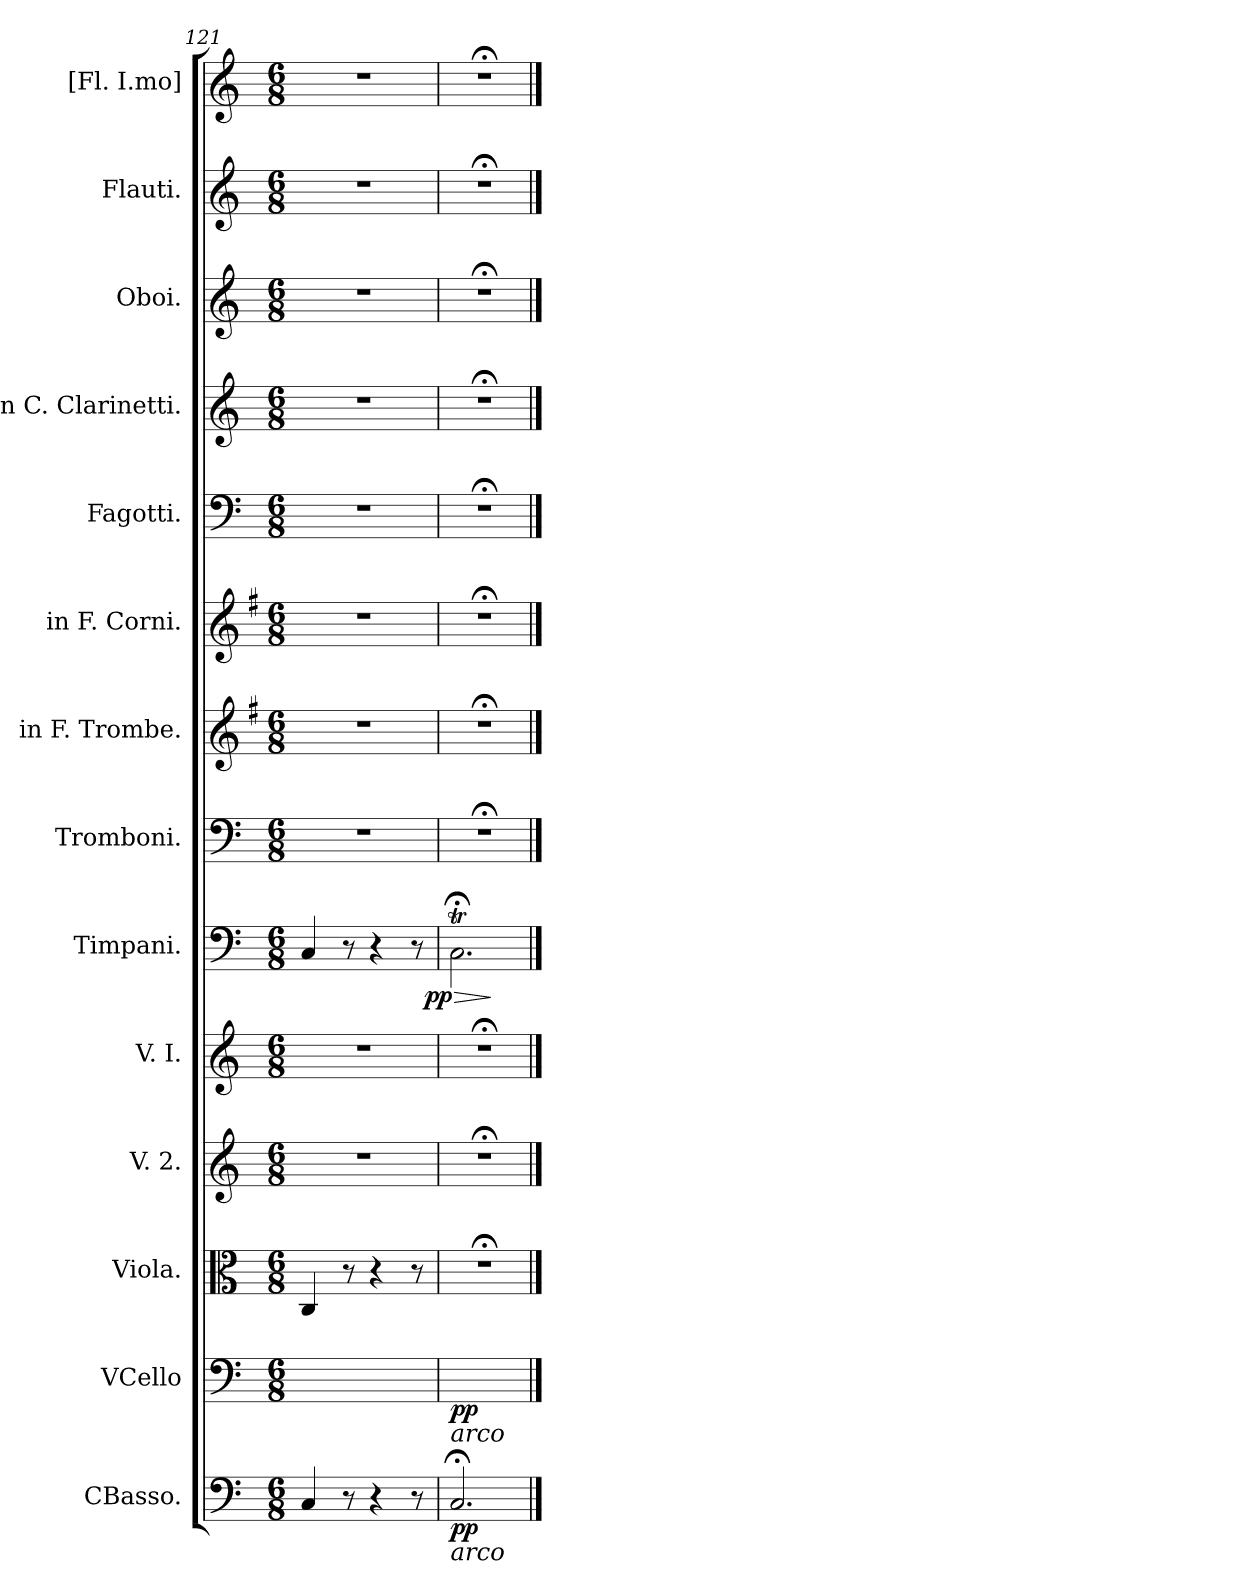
**kern	**dynam	**kern	**dynam	**kern	**kern	**kern	**kern	**dynam	**kern	**kern	**kern	**kern	**kern	**kern	**kern	**kern
*part14	*part14	*part13	*part13	*part12	*part11	*part10	*part9	*part9	*part8	*part7	*part6	*part5	*part4	*part3	*part2	*part1
*staff14	*staff14	*staff13	*staff13	*staff12	*staff11	*staff10	*staff9	*staff9	*staff8	*staff7	*staff6	*staff5	*staff4	*staff3	*staff2	*staff1
*I"CBasso.	*	*I"VCello	*	*I"Viola.	*I"V. 2.	*I"V. I.	*I"Timpani.	*	*I"Tromboni.	*I"in F. Trombe.	*I"in F. Corni.	*I"Fagotti.	*I"in C. Clarinetti.	*I"Oboi.	*I"Flauti.	*I"[Fl. I.mo]
*	*	*	*	*I'Vla	*I'V	*I'V	*I'Timp	*	*I'Trb	*	*	*	*I'Cl	*I'Ob	*I'Fl	*I'Fl
*clefF4	*	*clefF4	*	*clefC3	*clefG2	*clefG2	*clefF4	*	*clefF4	*clefG2	*clefG2	*clefF4	*clefG2	*clefG2	*clefG2	*clefG2
*	*	*	*	*	*	*	*	*	*	*ITrd-3c-5	*ITrd4c7	*	*	*	*	*
*k[]	*	*k[]	*	*k[]	*k[]	*k[]	*k[]	*	*k[]	*k[]	*k[]	*k[]	*k[]	*k[]	*k[]	*k[]
*M6/8	*	*M6/8	*	*M6/8	*M6/8	*M6/8	*M6/8	*	*M6/8	*M6/8	*M6/8	*M6/8	*M6/8	*M6/8	*M6/8	*M6/8
=121	=121	=121	=121	=121	=121	=121	=121	=121	=121	=121	=121	=121	=121	=121	=121	=121
4C/	.	4C/yy	.	4C/	2.r	2.r	4C/	.	2.r	2.r	2.r	2.r	2.r	2.r	2.r	2.r
8r	.	8ryy	.	8r	.	.	8r	.	.	.	.	.	.	.	.	.
4r	.	4ryy	.	4r	.	.	4r	.	.	.	.	.	.	.	.	.
8r	.	8ryy	.	8r	.	.	8r	.	.	.	.	.	.	.	.	.
=122	=122	=122	=122	=122	=122	=122	=122	=122	=122	=122	=122	=122	=122	=122	=122	=122
!	!	!LO:TX:b:i:t=arco	!	!	!	!	!	!	!	!	!	!	!	!	!	!
!LO:TX:b:i:t=arco	!	!	!	!	!	!	!	!	!	!	!	!	!	!	!	!
!	!LO:DY:b	!	!LO:DY:b	!	!	!	!	!LO:HP:b	!	!	!	!	!	!	!	!
!	!	!	!	!	!	!	!	!LO:DY:n=1:b:rj	!	!	!	!	!	!	!	!
2.C;</	pp.	2.C/yy	pp.	2.r;<	2.r;<	2.r;<	2.CT;<\	> pp.	2.r;<	2.r;<	2.r;<	2.r;<	2.r;<	2.r;<	2.r;<	2.r;<
.	.	.	.	.	.	.	.	]	.	.	.	.	.	.	.	.
==	==	==	==	==	==	==	==	==	==	==	==	==	==	==	==	==
*-	*-	*-	*-	*-	*-	*-	*-	*-	*-	*-	*-	*-	*-	*-	*-	*-
